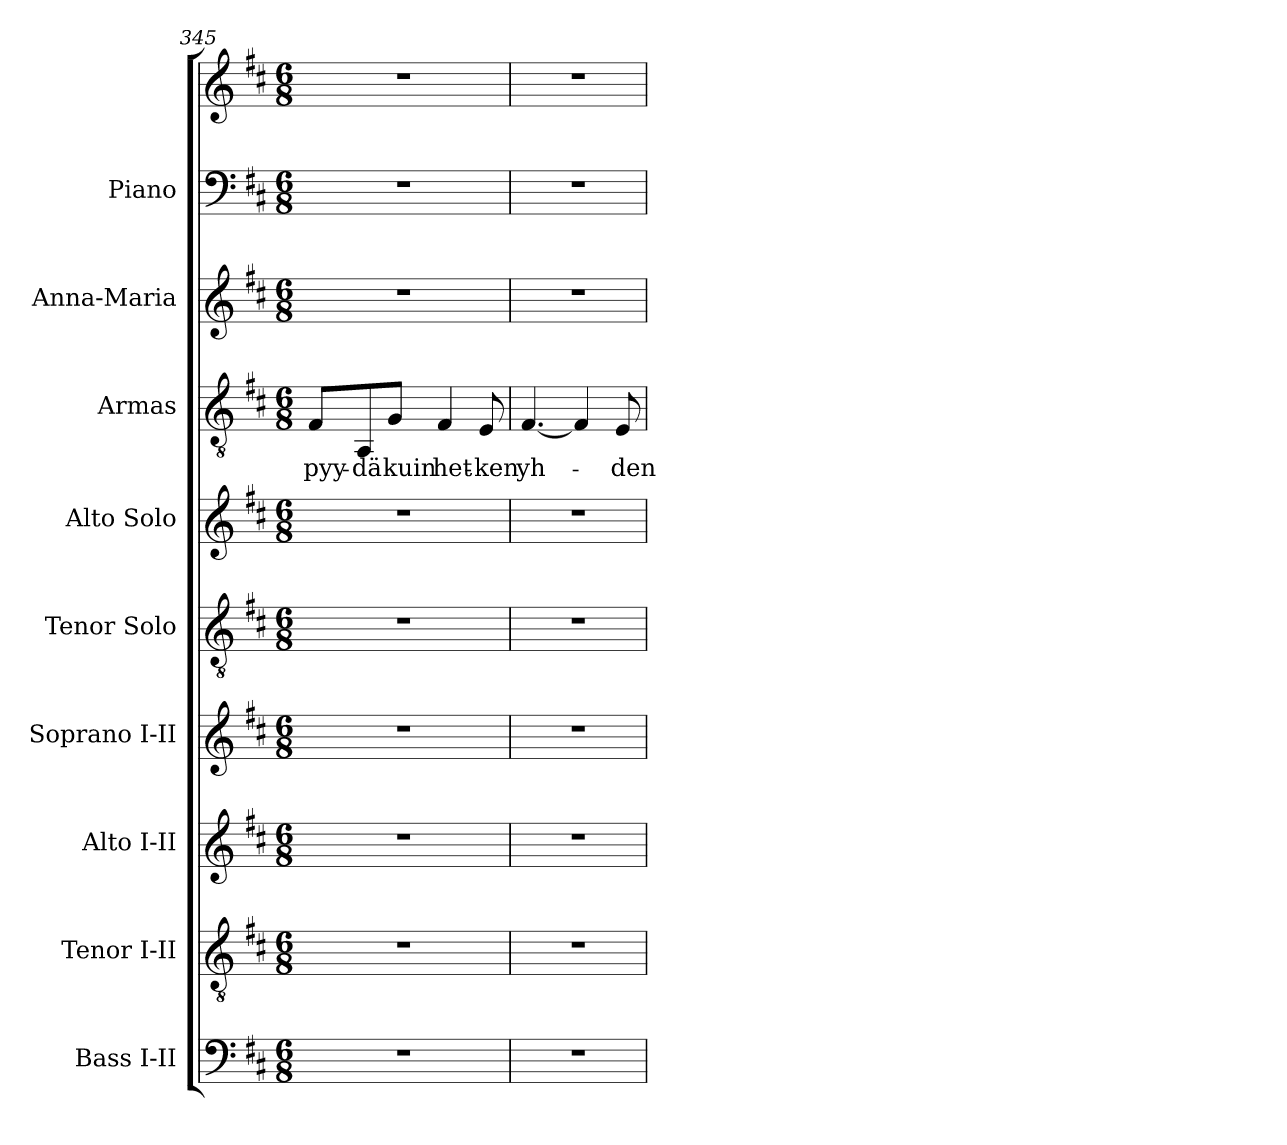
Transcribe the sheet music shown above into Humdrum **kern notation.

**kern	**kern	**kern	**kern	**kern	**kern	**kern	**text	**kern	**kern	**kern
*part9	*part8	*part7	*part6	*part5	*part4	*part3	*part3	*part2	*part1	*part1
*staff10	*staff9	*staff8	*staff7	*staff6	*staff5	*staff4	*staff4	*staff3	*staff2	*staff1
*I"Bass I-II	*I"Tenor I-II	*I"Alto I-II	*I"Soprano I-II	*I"Tenor Solo	*I"Alto Solo	*I"Armas	*	*I"Anna-Maria	*I"Piano	*
*I'B.	*I'T.	*I'A.	*I'S.	*I'T. Solo	*I'A. Solo	*I'Armas	*	*I'A-M	*I'Pno.	*
*clefF4	*clefGv2	*clefG2	*clefG2	*clefGv2	*clefG2	*clefGv2	*	*clefG2	*clefF4	*clefG2
*	*ITrd7c12	*	*	*ITrd7c12	*	*ITrd7c12	*	*	*	*
*k[f#c#]	*k[f#c#]	*k[f#c#]	*k[f#c#]	*k[f#c#]	*k[f#c#]	*k[f#c#]	*	*k[f#c#]	*k[f#c#]	*k[f#c#]
*D:	*D:	*D:	*D:	*D:	*D:	*D:	*	*D:	*D:	*D:
*M6/8	*M6/8	*M6/8	*M6/8	*M6/8	*M6/8	*M6/8	*	*M6/8	*M6/8	*M6/8
=345	=345	=345	=345	=345	=345	=345	=345	=345	=345	=345
!LO:N:vis=1	!LO:N:vis=1	!LO:N:vis=1	!LO:N:vis=1	!LO:N:vis=1	!LO:N:vis=1	!	!	!	!	!
!	!	!	!	!	!	!	!LO:LY:b:color=#000000	!LO:N:vis=1	!LO:N:vis=1	!LO:N:vis=1
2.r	2.r	2.r	2.r	2.r	2.r	8FF#i/L	pyy-	2.r	2.r	2.r
!	!	!	!	!	!	!	!LO:LY:b:color=#000000	!	!	!
.	.	.	.	.	.	8AAAi/	-dä	.	.	.
!	!	!	!	!	!	!	!LO:LY:b:color=#000000	!	!	!
.	.	.	.	.	.	8GGi/J	kuin	.	.	.
!	!	!	!	!	!	!	!LO:LY:b:color=#000000	!	!	!
.	.	.	.	.	.	4FF#i/	het-	.	.	.
!	!	!	!	!	!	!	!LO:LY:b:color=#000000	!	!	!
.	.	.	.	.	.	8EEi/	-ken	.	.	.
=346	=346	=346	=346	=346	=346	=346	=346	=346	=346	=346
!LO:N:vis=1	!LO:N:vis=1	!LO:N:vis=1	!LO:N:vis=1	!LO:N:vis=1	!LO:N:vis=1	!	!	!	!	!
!	!	!	!	!	!	!	!LO:LY:b:color=#000000	!LO:N:vis=1	!LO:N:vis=1	!LO:N:vis=1
2.r	2.r	2.r	2.r	2.r	2.r	[<4.FF#i/	yh-	2.r	2.r	2.r
.	.	.	.	.	.	4FF#i/]	.	.	.	.
!	!	!	!	!	!	!	!LO:LY:b:color=#000000	!	!	!
.	.	.	.	.	.	8EEi/	-den	.	.	.
=	=	=	=	=	=	=	=	=	=	=
*-	*-	*-	*-	*-	*-	*-	*-	*-	*-	*-
